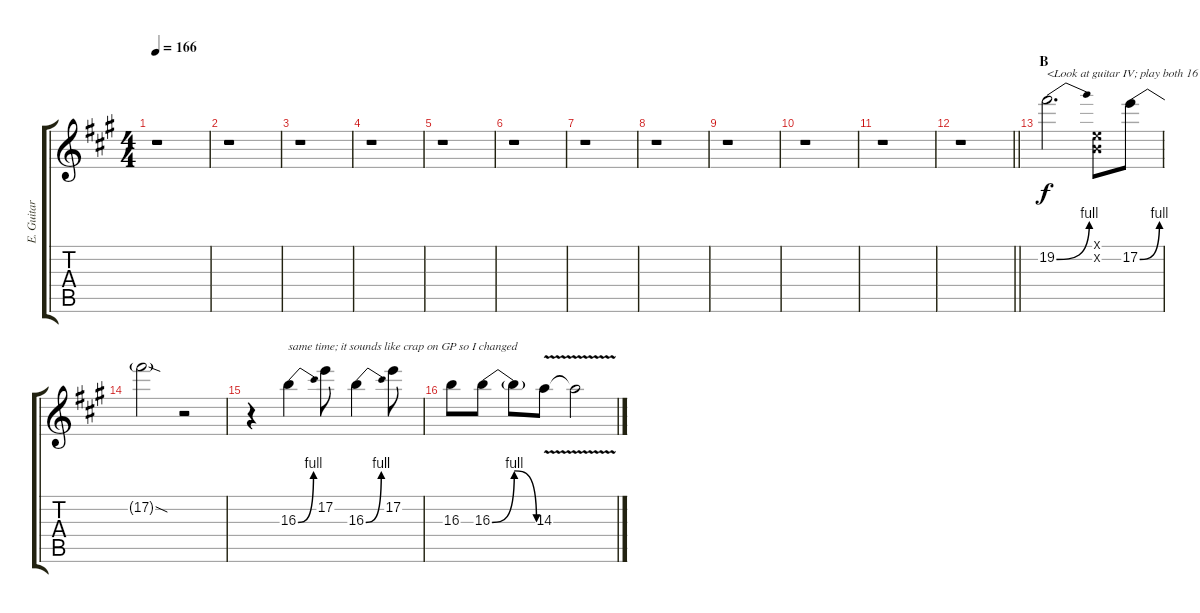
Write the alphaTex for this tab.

\track ("E. Guitar I" "E. Guitar ") {instrument overdrivenguitar}
\staff {score tabs}
\tuning (E4 B3 G3 D3 A2 E2) {hide}
\ts (4 4)
\tempo 166
\clef g2
\ks a
r.1{dy f} |
r.1 |
r.1 |
r.1 |
r.1 |
r.1 |
r.1 |
r.1 |
r.1 |
r.1 |
r.1 |
\barLineRight lightlight
r.1 |
\section ("" "B")
19.2{be (bend 0 0 60 4)}.2{d txt "<Look at guitar IV; play both 16 and bend at the"} (0.1{x} 0.2{x}).8 17.2{be (bend 0 0 60 4)}.8 |
17.2{sod t}.2 r.2 |
r.4 16.3{be (bend 0 0 60 4)}.4{txt "same time; it sounds like crap on GP so I changed"} 17.2.8 16.3{be (bend 0 0 60 4)}.4 17.2.8 |
16.3.8 16.3{be (bendrelease 0 0 20 4 40 4 60 0)}.8 16.3{t}.8 14.3{v}.8 14.3{t}.2
